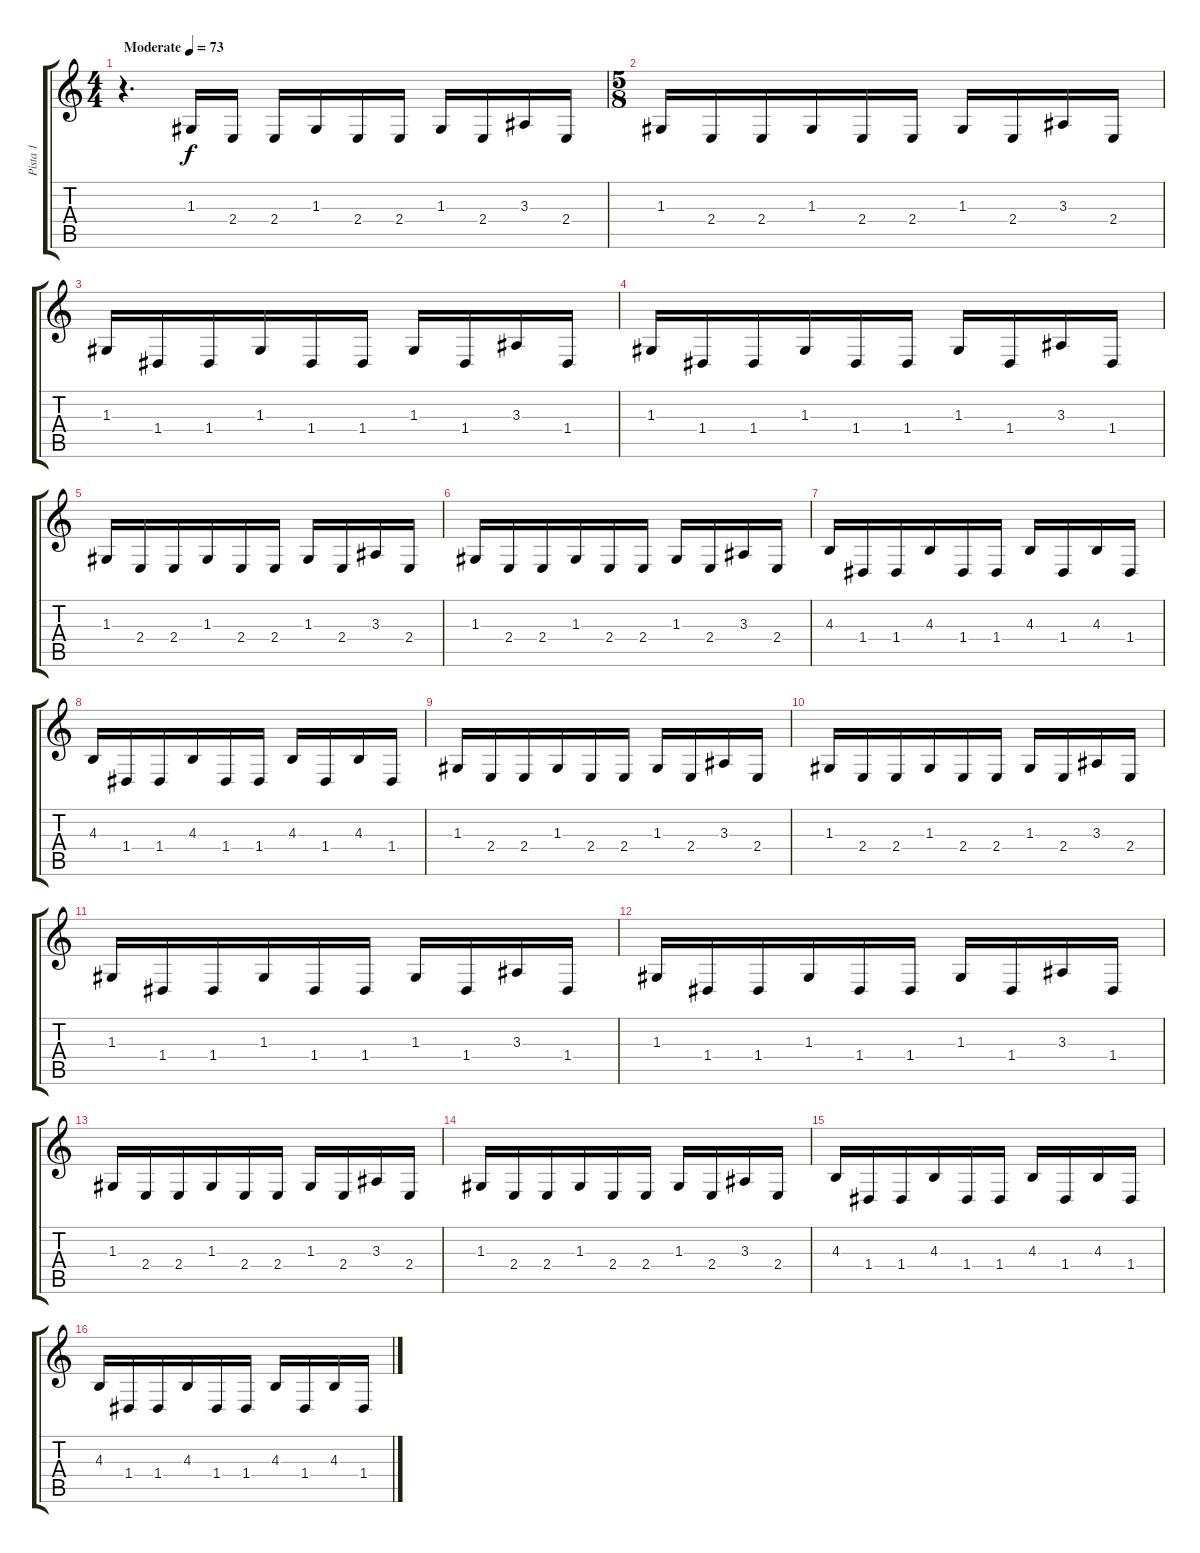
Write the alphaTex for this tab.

\track ("Pista 1" "Pista 1") {instrument pizzicatostrings}
\staff {score tabs}
\tuning (E4 B3 G3 D3 A2 E2) {hide}
\ts (4 4)
\tempo (73 "Moderate")
\clef g2
\ks c
r.4{d dy f instrument pizzicatostrings} 1.3.16 2.4.16 2.4.16 1.3.16 2.4.16 2.4.16 1.3.16 2.4.16 3.3.16 2.4.16 |
\ts (5 8)
1.3.16 2.4.16 2.4.16 1.3.16 2.4.16 2.4.16 1.3.16 2.4.16 3.3.16 2.4.16 |
1.3.16 1.4.16 1.4.16 1.3.16 1.4.16 1.4.16 1.3.16 1.4.16 3.3.16 1.4.16 |
1.3.16 1.4.16 1.4.16 1.3.16 1.4.16 1.4.16 1.3.16 1.4.16 3.3.16 1.4.16 |
1.3.16 2.4.16 2.4.16 1.3.16 2.4.16 2.4.16 1.3.16 2.4.16 3.3.16 2.4.16 |
1.3.16 2.4.16 2.4.16 1.3.16 2.4.16 2.4.16 1.3.16 2.4.16 3.3.16 2.4.16 |
4.3.16 1.4.16 1.4.16 4.3.16 1.4.16 1.4.16 4.3.16 1.4.16 4.3.16 1.4.16 |
4.3.16 1.4.16 1.4.16 4.3.16 1.4.16 1.4.16 4.3.16 1.4.16 4.3.16 1.4.16 |
1.3.16 2.4.16 2.4.16 1.3.16 2.4.16 2.4.16 1.3.16 2.4.16 3.3.16 2.4.16 |
1.3.16 2.4.16 2.4.16 1.3.16 2.4.16 2.4.16 1.3.16 2.4.16 3.3.16 2.4.16 |
1.3.16 1.4.16 1.4.16 1.3.16 1.4.16 1.4.16 1.3.16 1.4.16 3.3.16 1.4.16 |
1.3.16 1.4.16 1.4.16 1.3.16 1.4.16 1.4.16 1.3.16 1.4.16 3.3.16 1.4.16 |
1.3.16 2.4.16 2.4.16 1.3.16 2.4.16 2.4.16 1.3.16 2.4.16 3.3.16 2.4.16 |
1.3.16 2.4.16 2.4.16 1.3.16 2.4.16 2.4.16 1.3.16 2.4.16 3.3.16 2.4.16 |
4.3.16 1.4.16 1.4.16 4.3.16 1.4.16 1.4.16 4.3.16 1.4.16 4.3.16 1.4.16 |
4.3.16 1.4.16 1.4.16 4.3.16 1.4.16 1.4.16 4.3.16 1.4.16 4.3.16 1.4.16
